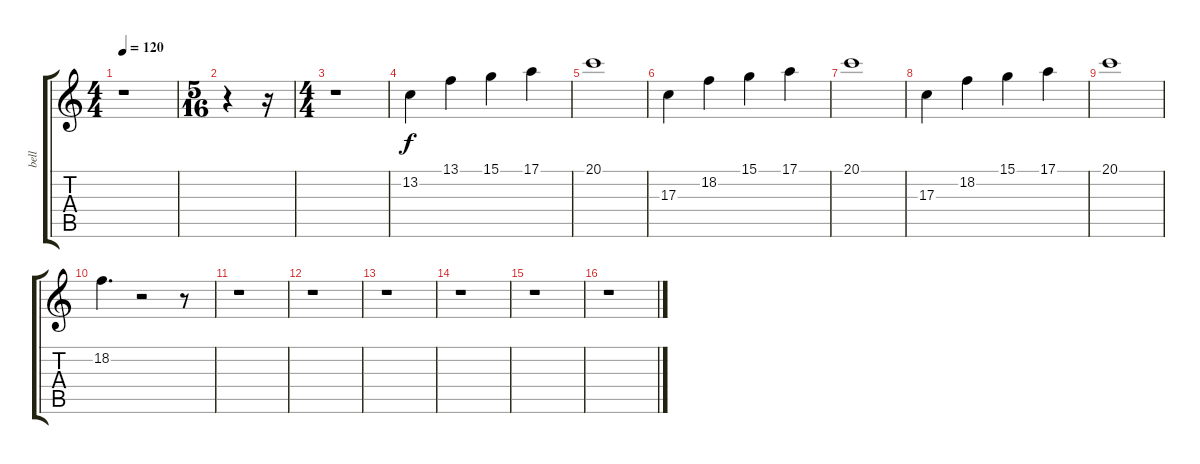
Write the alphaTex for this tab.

\track ("bell" "bell") {instrument vibraphone}
\staff {score tabs}
\tuning (E4 B3 G3 D3 A2 E2) {hide}
\ts (4 4)
\tempo 120
\clef g2
\ks c
r.1{dy f instrument vibraphone} |
\ts (5 16)
r.4 r.16 |
\ts (4 4)
r.1 |
13.2.4 13.1.4 15.1.4 17.1.4 |
20.1.1 |
17.3.4 18.2.4 15.1.4 17.1.4 |
20.1.1 |
17.3.4 18.2.4 15.1.4 17.1.4 |
20.1.1 |
18.2.4{d} r.2 r.8 |
r.1 |
r.1 |
r.1 |
r.1 |
r.1 |
r.1
